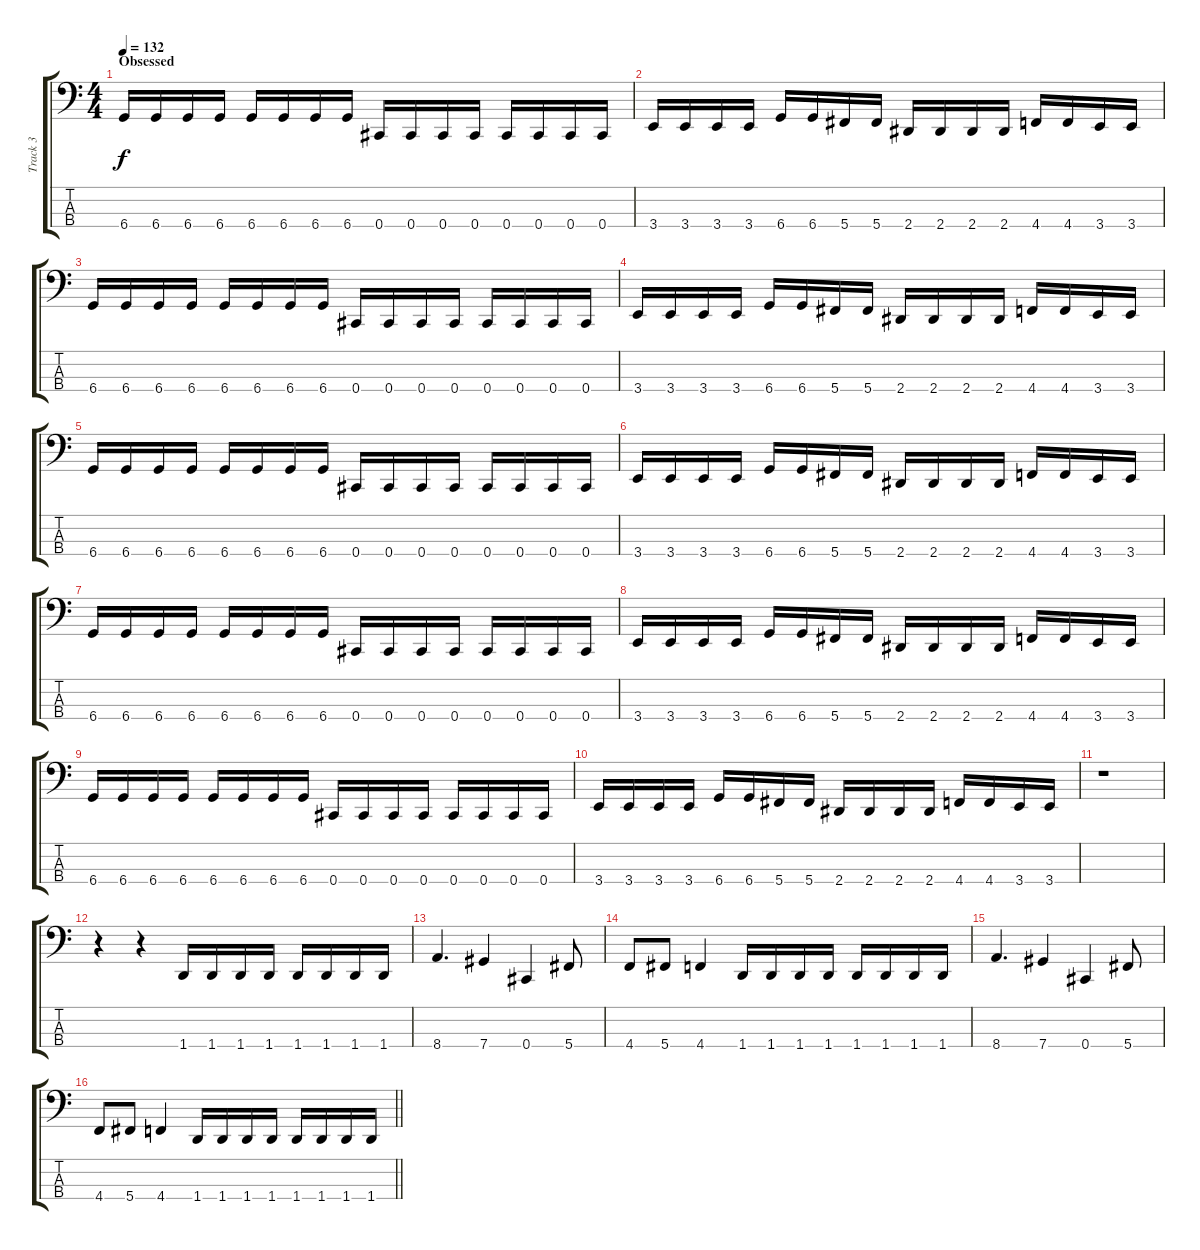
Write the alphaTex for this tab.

\track ("Track 3" "Track 3") {instrument electricbassfinger}
\staff {score tabs}
\tuning (E2 B1 Gb1 Db1) {hide}
\ts (4 4)
\section ("" "Obsessed")
\tempo 132
\clef f4
\ks c
6.4.16{dy f} 6.4.16 6.4.16 6.4.16 6.4.16 6.4.16 6.4.16 6.4.16 0.4.16 0.4.16 0.4.16 0.4.16 0.4.16 0.4.16 0.4.16 0.4.16 |
3.4.16 3.4.16 3.4.16 3.4.16 6.4.16 6.4.16 5.4.16 5.4.16 2.4.16 2.4.16 2.4.16 2.4.16 4.4.16 4.4.16 3.4.16 3.4.16 |
6.4.16 6.4.16 6.4.16 6.4.16 6.4.16 6.4.16 6.4.16 6.4.16 0.4.16 0.4.16 0.4.16 0.4.16 0.4.16 0.4.16 0.4.16 0.4.16 |
3.4.16 3.4.16 3.4.16 3.4.16 6.4.16 6.4.16 5.4.16 5.4.16 2.4.16 2.4.16 2.4.16 2.4.16 4.4.16 4.4.16 3.4.16 3.4.16 |
6.4.16 6.4.16 6.4.16 6.4.16 6.4.16 6.4.16 6.4.16 6.4.16 0.4.16 0.4.16 0.4.16 0.4.16 0.4.16 0.4.16 0.4.16 0.4.16 |
3.4.16 3.4.16 3.4.16 3.4.16 6.4.16 6.4.16 5.4.16 5.4.16 2.4.16 2.4.16 2.4.16 2.4.16 4.4.16 4.4.16 3.4.16 3.4.16 |
6.4.16 6.4.16 6.4.16 6.4.16 6.4.16 6.4.16 6.4.16 6.4.16 0.4.16 0.4.16 0.4.16 0.4.16 0.4.16 0.4.16 0.4.16 0.4.16 |
3.4.16 3.4.16 3.4.16 3.4.16 6.4.16 6.4.16 5.4.16 5.4.16 2.4.16 2.4.16 2.4.16 2.4.16 4.4.16 4.4.16 3.4.16 3.4.16 |
6.4.16 6.4.16 6.4.16 6.4.16 6.4.16 6.4.16 6.4.16 6.4.16 0.4.16 0.4.16 0.4.16 0.4.16 0.4.16 0.4.16 0.4.16 0.4.16 |
3.4.16 3.4.16 3.4.16 3.4.16 6.4.16 6.4.16 5.4.16 5.4.16 2.4.16 2.4.16 2.4.16 2.4.16 4.4.16 4.4.16 3.4.16 3.4.16 |
r.1 |
r.4 r.4 1.4.16 1.4.16 1.4.16 1.4.16 1.4.16 1.4.16 1.4.16 1.4.16 |
8.4.4{d} 7.4.4 0.4.4 5.4.8 |
4.4.8 5.4.8 4.4.4 1.4.16 1.4.16 1.4.16 1.4.16 1.4.16 1.4.16 1.4.16 1.4.16 |
8.4.4{d} 7.4.4 0.4.4 5.4.8 |
\barLineRight lightlight
4.4.8 5.4.8 4.4.4 1.4.16 1.4.16 1.4.16 1.4.16 1.4.16 1.4.16 1.4.16 1.4.16
